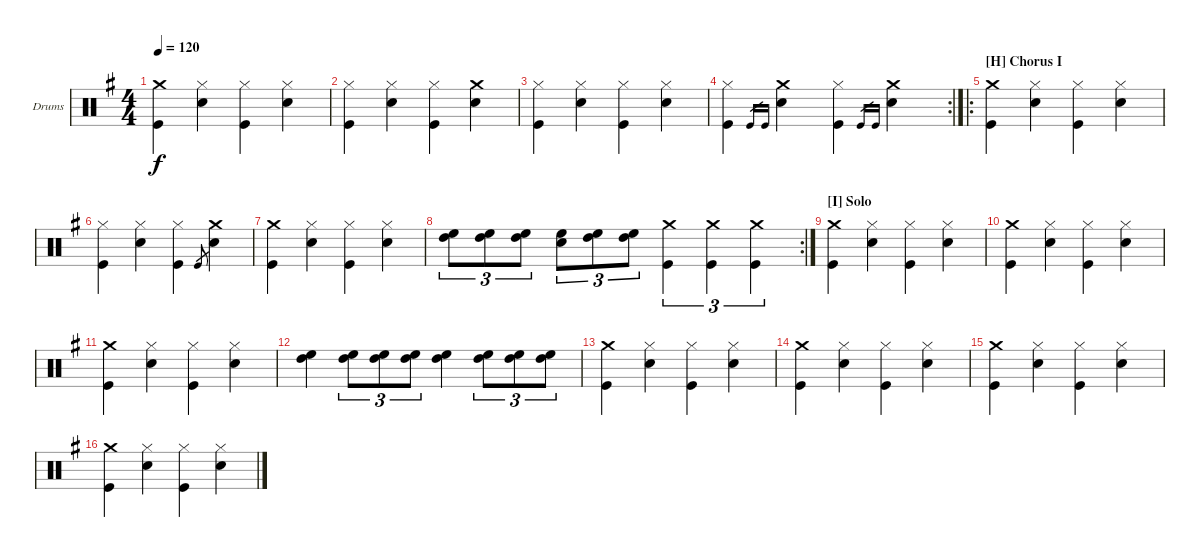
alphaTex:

\defaultSystemsLayout 4
\bracketExtendMode groupsimilarinstruments
\firstSystemTrackNameOrientation horizontal
\otherSystemsTrackNameOrientation horizontal
\track ("Drumkit" "Drums") {instrument percussion}
\staff {score}
\articulation defaults
\ts (4 4)
\tempo 120
\clef neutral
\ks eminor
("Kick (hit)" "Crash medium (hit)").4{dy f} ("Snare (hit) 2" "Hi-Hat (closed)").4 ("Kick (hit)" "Hi-Hat (closed)").4 ("Snare (hit) 2" "Hi-Hat (closed)").4 |
("Hi-Hat (closed)" "Kick (hit)").4 ("Hi-Hat (closed)" "Snare (hit) 2").4 ("Hi-Hat (closed)" "Kick (hit)").4 ("Crash medium (hit)" "Snare (hit) 2").4 |
("Kick (hit)" "Hi-Hat (closed)").4 ("Snare (hit) 2" "Hi-Hat (closed)").4 ("Kick (hit)" "Hi-Hat (closed)").4 ("Snare (hit) 2" "Hi-Hat (closed)").4 |
\rc 2
("Kick (hit)" "Hi-Hat (closed)").4 "Kick (hit)".16{gr} "Kick (hit)".16{gr} ("Crash medium (hit)" "Snare (hit) 2").4 ("Kick (hit)" "Hi-Hat (closed)").4 "Kick (hit)".16{gr} "Kick (hit)".16{gr} ("Crash medium (hit)" "Snare (hit) 2").4 |
\ro
\section ("H" "Chorus I")
("Kick (hit)" "Crash medium (hit)").4 ("Snare (hit) 2" "Hi-Hat (closed)").4 ("Kick (hit)" "Hi-Hat (closed)").4 ("Snare (hit) 2" "Hi-Hat (closed)").4 |
("Hi-Hat (closed)" "Kick (hit)").4 ("Snare (hit) 2" "Hi-Hat (closed)").4 ("Kick (hit)" "Hi-Hat (closed)").4 "Kick (hit)".8{gr} ("Snare (hit) 2" "Crash medium (hit)").4 |
("Crash medium (hit)" "Kick (hit)").4 ("Snare (hit) 2" "Hi-Hat (closed)").4 ("Hi-Hat (closed)" "Kick (hit)").4 ("Snare (hit) 2" "Hi-Hat (closed)").4 |
\rc 2
("High Floor Tom (hit)" "High Tom (hit)").8{tu (3 2)} ("High Floor Tom (hit)" "High Tom (hit)").8{tu (3 2)} ("High Floor Tom (hit)" "High Tom (hit)").8{tu (3 2)} ("Snare (hit) 2" "High Floor Tom (hit)").8{tu (3 2)} ("High Floor Tom (hit)" "High Tom (hit)").8{tu (3 2)} ("High Floor Tom (hit)" "High Tom (hit)").8{tu (3 2)} ("Kick (hit)" "Crash medium (hit)").4{tu (3 2)} ("Kick (hit)" "Crash medium (hit)").4{tu (3 2)} ("Kick (hit)" "Crash medium (hit)").4{tu (3 2)} |
\section ("I" "Solo")
("Kick (hit)" "Crash medium (hit)").4 ("Snare (hit) 2" "Hi-Hat (closed)").4 ("Kick (hit)" "Hi-Hat (closed)").4 ("Snare (hit) 2" "Hi-Hat (closed)").4 |
("Kick (hit)" "Crash medium (hit)").4 ("Snare (hit) 2" "Hi-Hat (closed)").4 ("Kick (hit)" "Hi-Hat (closed)").4 ("Snare (hit) 2" "Hi-Hat (closed)").4 |
\scale
0.261068 ("Kick (hit)" "Crash medium (hit)").4 ("Snare (hit) 2" "Hi-Hat (closed)").4 ("Kick (hit)" "Hi-Hat (closed)").4 ("Snare (hit) 2" "Hi-Hat (closed)").4 |
\scale
0.497994 ("High Tom (hit)" "High Floor Tom (hit)").4 ("High Tom (hit)" "High Floor Tom (hit)").8{tu (3 2)} ("High Floor Tom (hit)" "High Tom (hit)").8{tu (3 2)} ("High Tom (hit)" "High Floor Tom (hit)").8{tu (3 2)} ("High Tom (hit)" "High Floor Tom (hit)").4 ("High Tom (hit)" "High Floor Tom (hit)").8{tu (3 2)} ("High Floor Tom (hit)" "High Tom (hit)").8{tu (3 2)} ("High Tom (hit)" "High Floor Tom (hit)").8{tu (3 2)} |
\scale
0.241042 ("Kick (hit)" "Crash medium (hit)").4 ("Snare (hit) 2" "Hi-Hat (closed)").4 ("Kick (hit)" "Hi-Hat (closed)").4 ("Snare (hit) 2" "Hi-Hat (closed)").4 |
("Kick (hit)" "Crash medium (hit)").4 ("Snare (hit) 2" "Hi-Hat (closed)").4 ("Kick (hit)" "Hi-Hat (closed)").4 ("Snare (hit) 2" "Hi-Hat (closed)").4 |
("Kick (hit)" "Crash medium (hit)").4 ("Snare (hit) 2" "Hi-Hat (closed)").4 ("Kick (hit)" "Hi-Hat (closed)").4 ("Snare (hit) 2" "Hi-Hat (closed)").4 |
("Kick (hit)" "Crash medium (hit)").4 ("Snare (hit) 2" "Hi-Hat (closed)").4 ("Kick (hit)" "Hi-Hat (closed)").4 ("Snare (hit) 2" "Hi-Hat (closed)").4
